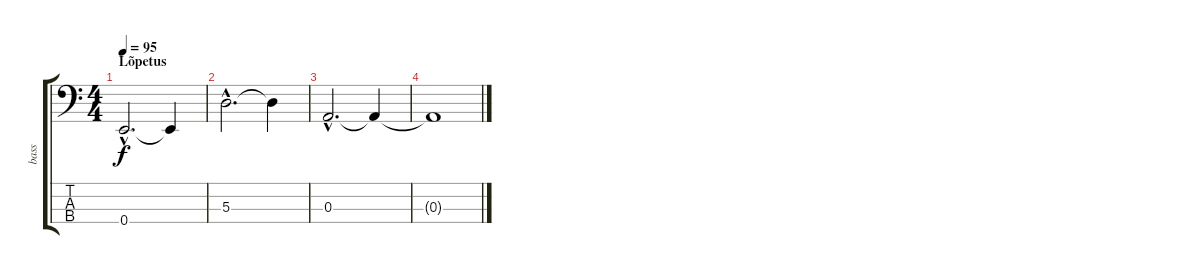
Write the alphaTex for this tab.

\track ("bass" "bass") {instrument electricbasspick}
\staff {score tabs}
\tuning (G2 D2 A1 E1) {hide}
\ts (4 4)
\section ("" "Lõpetus")
\tempo 95
\clef f4
\ks c
0.4{hac}.2{d dy f} 0.4{t}.4 |
5.3{hac}.2{d} 5.3{t}.4 |
0.3{hac}.2{d} 0.3{t}.4 |
0.3{t}.1
